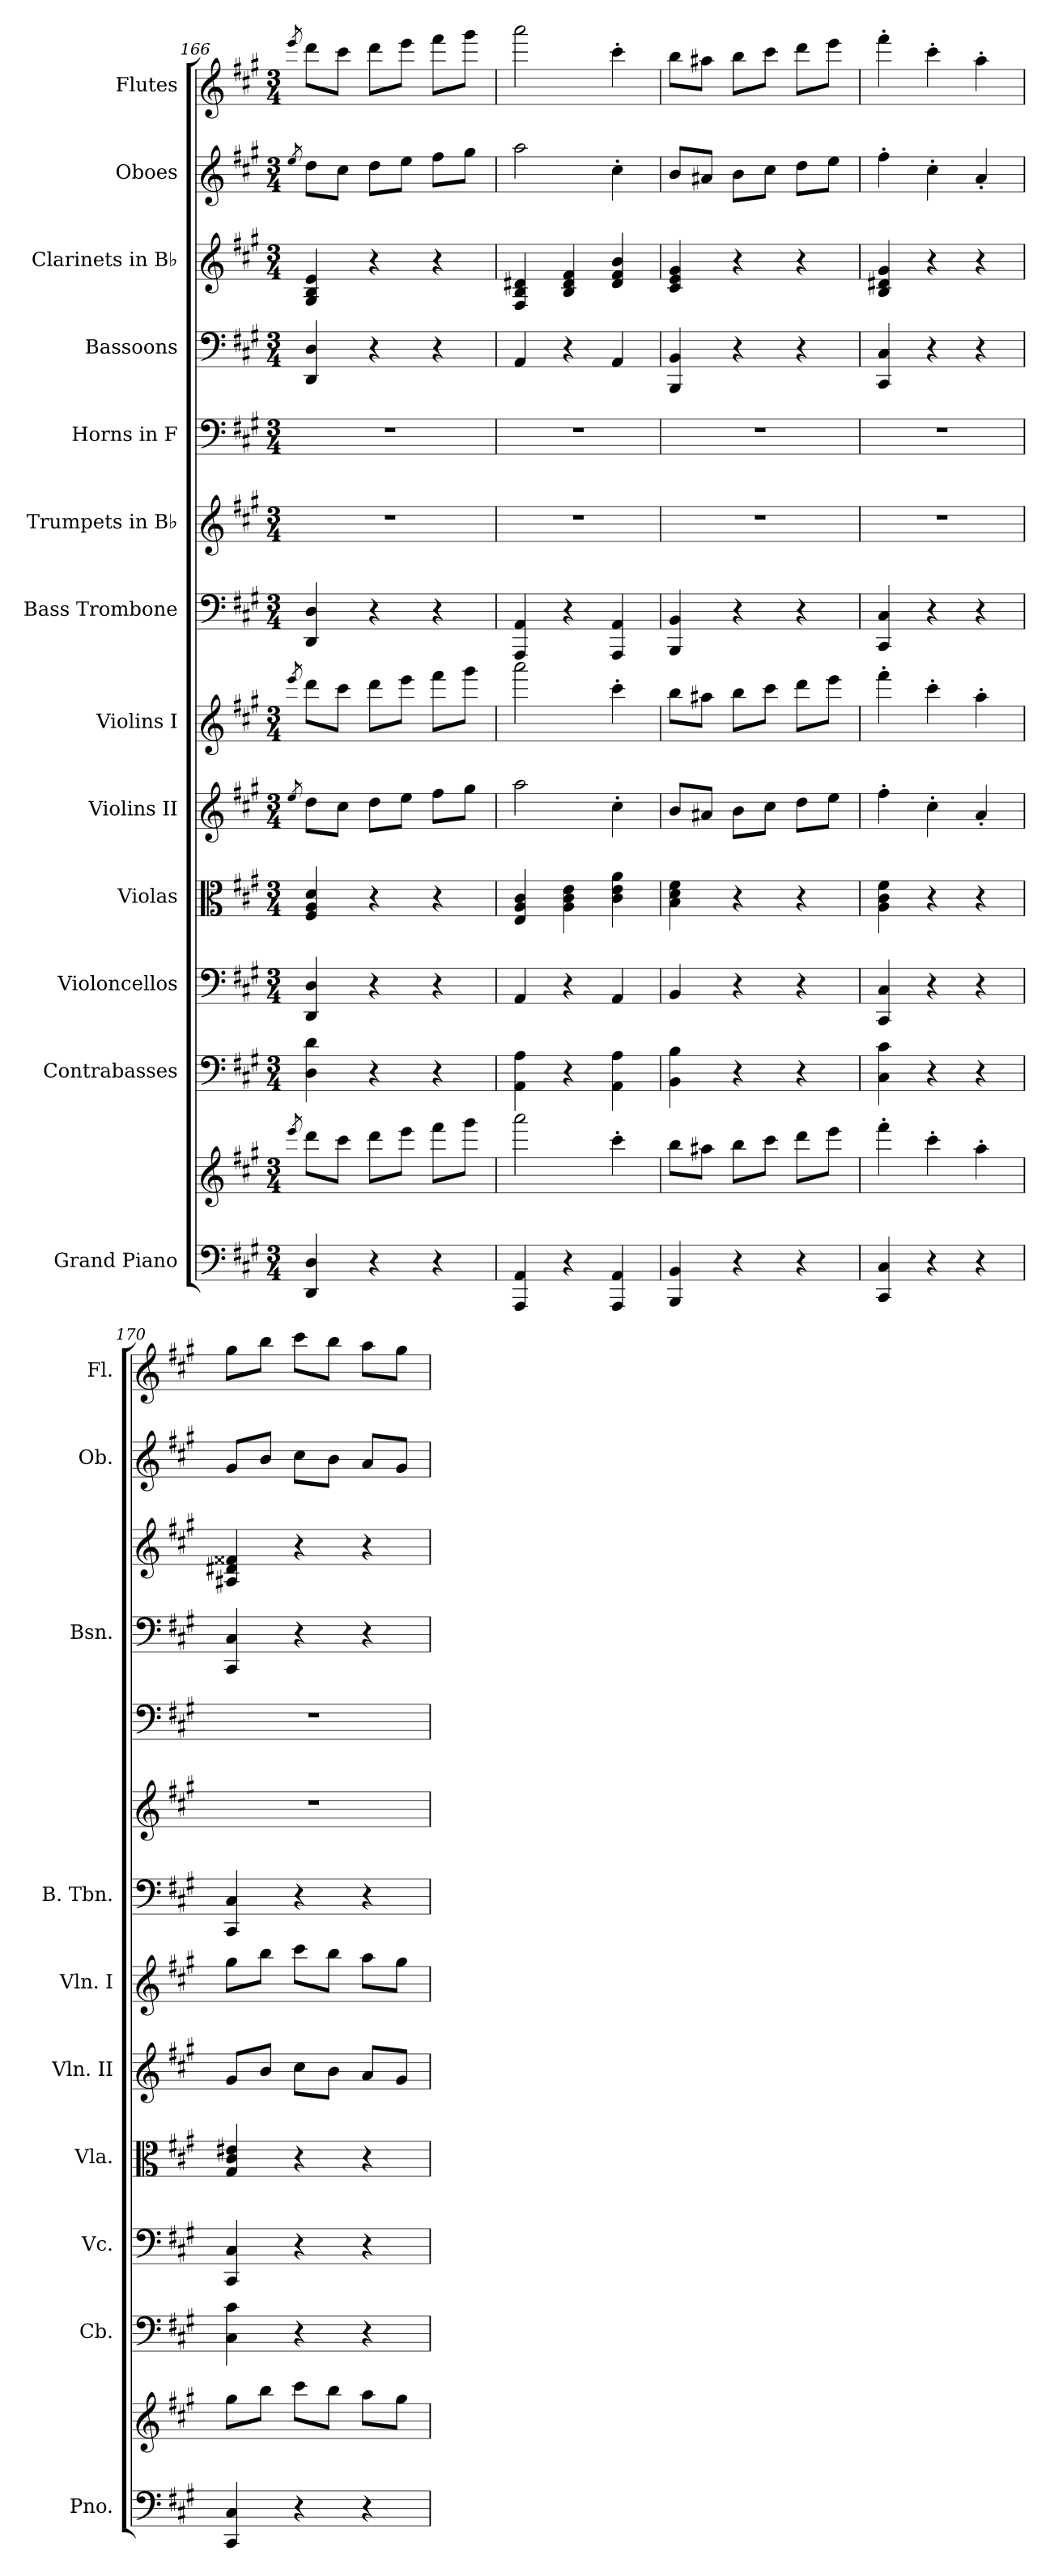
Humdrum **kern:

**kern	**kern	**kern	**kern	**kern	**kern	**kern	**kern	**kern	**kern	**kern	**kern	**kern	**kern
*part13	*part13	*part12	*part11	*part10	*part9	*part8	*part7	*part6	*part5	*part4	*part3	*part2	*part1
*staff14	*staff13	*staff12	*staff11	*staff10	*staff9	*staff8	*staff7	*staff6	*staff5	*staff4	*staff3	*staff2	*staff1
*I"Grand Piano	*	*I"Contrabasses	*I"Violoncellos	*I"Violas	*I"Violins II	*I"Violins I	*I"Bass Trombone	*I"Trumpets in B♭	*I"Horns in F	*I"Bassoons	*I"Clarinets in B♭	*I"Oboes	*I"Flutes
*I'Pno.	*	*I'Cb.	*I'Vc.	*I'Vla.	*I'Vln. II	*I'Vln. I	*I'B. Tbn.	*	*	*I'Bsn.	*	*I'Ob.	*I'Fl.
*clefF4	*clefG2	*clefF4	*clefF4	*clefC3	*clefG2	*clefG2	*clefF4	*clefG2	*clefF4	*clefF4	*clefG2	*clefG2	*clefG2
*	*	*ITrd7c12	*	*	*	*	*	*ITrd1c2	*ITrd4c7	*	*ITrd1c2	*	*
*k[f#c#g#]	*k[f#c#g#]	*k[f#c#g#]	*k[f#c#g#]	*k[f#c#g#]	*k[f#c#g#]	*k[f#c#g#]	*k[f#c#g#]	*k[f#]	*k[f#c#]	*k[f#c#g#]	*k[f#]	*k[f#c#g#]	*k[f#c#g#]
*M3/4	*M3/4	*M3/4	*M3/4	*M3/4	*M3/4	*M3/4	*M3/4	*M3/4	*M3/4	*M3/4	*M3/4	*M3/4	*M3/4
=166	=166	=166	=166	=166	=166	=166	=166	=166	=166	=166	=166	=166	=166
.	8qeee/	.	.	.	8qee/	8qeee/	.	.	.	.	.	8qee/	8qeee/
4DD/ 4D/	8ddd\L	4DD\ 4D\	4DD/ 4D/	4F#/ 4A/ 4d/	8dd\L	8ddd\L	4DD/ 4D/	2.r	2.r	4DD/ 4D/	4F#/ 4A/ 4d/	8dd\L	8ddd\L
.	8ccc#\J	.	.	.	8cc#\J	8ccc#\J	.	.	.	.	.	8cc#\J	8ccc#\J
4r	8ddd\L	4r	4r	4r	8dd\L	8ddd\L	4r	.	.	4r	4r	8dd\L	8ddd\L
.	8eee\J	.	.	.	8ee\J	8eee\J	.	.	.	.	.	8ee\J	8eee\J
4r	8fff#\L	4r	4r	4r	8ff#\L	8fff#\L	4r	.	.	4r	4r	8ff#\L	8fff#\L
.	8ggg#\J	.	.	.	8gg#\J	8ggg#\J	.	.	.	.	.	8gg#\J	8ggg#\J
=167	=167	=167	=167	=167	=167	=167	=167	=167	=167	=167	=167	=167	=167
4AAA/ 4AA/	2aaa\	4AAA\ 4AA\	4AA/	4E/ 4A/ 4c#/	2aa\	2aaa\	4AAA/ 4AA/	2.r	2.r	4AA/	4E/ 4A/ 4c#X/	2aa\	2aaa\
4r	.	4r	4r	4A\ 4c#\ 4e\	.	.	4r	.	.	4r	4A/ 4c#/ 4e/	.	.
4AAA/ 4AA/	4ccc#'\	4AAA\ 4AA\	4AA/	4c#\ 4e\ 4a\	4cc#'\	4ccc#'\	4AAA/ 4AA/	.	.	4AA/	4c#/ 4e/ 4a/	4cc#'\	4ccc#'\
=168	=168	=168	=168	=168	=168	=168	=168	=168	=168	=168	=168	=168	=168
4BBB/ 4BB/	8bb\L	4BBB\ 4BB\	4BB/	4B\ 4d\ 4f#\	8b/L	8bb\L	4BBB/ 4BB/	2.r	2.r	4BBB/ 4BB/	4B/ 4d/ 4f#/	8b/L	8bb\L
.	8aa#X\J	.	.	.	8a#X/J	8aa#X\J	.	.	.	.	.	8a#X/J	8aa#X\J
4r	8bb\L	4r	4r	4r	8b\L	8bb\L	4r	.	.	4r	4r	8b\L	8bb\L
.	8ccc#\J	.	.	.	8cc#\J	8ccc#\J	.	.	.	.	.	8cc#\J	8ccc#\J
4r	8ddd\L	4r	4r	4r	8dd\L	8ddd\L	4r	.	.	4r	4r	8dd\L	8ddd\L
.	8eee\J	.	.	.	8ee\J	8eee\J	.	.	.	.	.	8ee\J	8eee\J
=169	=169	=169	=169	=169	=169	=169	=169	=169	=169	=169	=169	=169	=169
4CC#/ 4C#/	4fff#'\	4CC#\ 4C#\	4CC#/ 4C#/	4A\ 4c#\ 4f#\	4ff#'\	4fff#'\	4CC#/ 4C#/	2.r	2.r	4CC#/ 4C#/	4A/ 4c#X/ 4f#/	4ff#'\	4fff#'\
4r	4ccc#'\	4r	4r	4r	4cc#'\	4ccc#'\	4r	.	.	4r	4r	4cc#'\	4ccc#'\
4r	4aa'\	4r	4r	4r	4a'/	4aa'\	4r	.	.	4r	4r	4a'/	4aa'\
!!LO:PB:g=z
=170	=170	=170	=170	=170	=170	=170	=170	=170	=170	=170	=170	=170	=170
4CC#/ 4C#/	8gg#\L	4CC#\ 4C#\	4CC#/ 4C#/	4G#/ 4c#/ 4e#X/	8g#/L	8gg#\L	4CC#/ 4C#/	2.r	2.r	4CC#/ 4C#/	4G#X/ 4c#X/ 4e#X/	8g#/L	8gg#\L
.	8bb\J	.	.	.	8b/J	8bb\J	.	.	.	.	.	8b/J	8bb\J
4r	8ccc#\L	4r	4r	4r	8cc#\L	8ccc#\L	4r	.	.	4r	4r	8cc#\L	8ccc#\L
.	8bb\J	.	.	.	8b\J	8bb\J	.	.	.	.	.	8b\J	8bb\J
4r	8aa\L	4r	4r	4r	8a/L	8aa\L	4r	.	.	4r	4r	8a/L	8aa\L
.	8gg#\J	.	.	.	8g#/J	8gg#\J	.	.	.	.	.	8g#/J	8gg#\J
=	=	=	=	=	=	=	=	=	=	=	=	=	=
*-	*-	*-	*-	*-	*-	*-	*-	*-	*-	*-	*-	*-	*-
